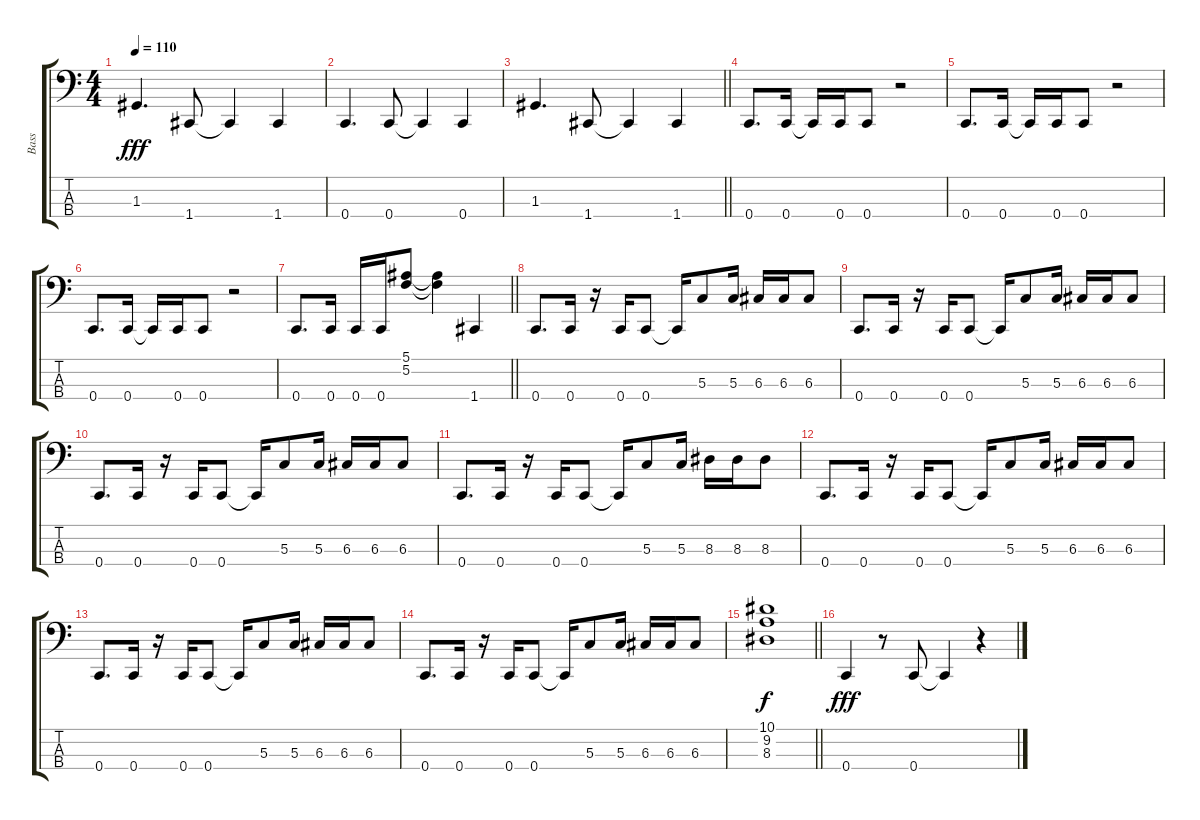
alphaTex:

\track ("Bass" "Bass") {instrument slapbass2}
\staff {score tabs}
\tuning (F2 C2 G1 C1) {hide}
\ts (4 4)
\tempo 110
\clef f4
\ks c
1.3.4{d dy fff} 1.4.8 1.4{t}.4 1.4.4 |
0.4.4{d} 0.4.8 0.4{t}.4 0.4.4 |
\barLineRight lightlight
1.3.4{d} 1.4.8 1.4{t}.4 1.4.4 |
0.4.8{d} 0.4.16 0.4{t}.16 0.4.16 0.4.8 r.2 |
0.4.8{d} 0.4.16 0.4{t}.16 0.4.16 0.4.8 r.2 |
0.4.8{d} 0.4.16 0.4{t}.16 0.4.16 0.4.8 r.2 |
\barLineRight lightlight
0.4.8{d} 0.4.16 0.4.16 0.4.16 (5.1 5.2).8 (5.1{t} 5.2{t}).4 1.4.4 |
0.4.8{d} 0.4.16 r.16 0.4.16 0.4.8 0.4{t}.16 5.3.8 5.3.16 6.3.16 6.3.16 6.3.8 |
0.4.8{d} 0.4.16 r.16 0.4.16 0.4.8 0.4{t}.16 5.3.8 5.3.16 6.3.16 6.3.16 6.3.8 |
0.4.8{d} 0.4.16 r.16 0.4.16 0.4.8 0.4{t}.16 5.3.8 5.3.16 6.3.16 6.3.16 6.3.8 |
0.4.8{d} 0.4.16 r.16 0.4.16 0.4.8 0.4{t}.16 5.3.8 5.3.16 8.3.16 8.3.16 8.3.8 |
0.4.8{d} 0.4.16 r.16 0.4.16 0.4.8 0.4{t}.16 5.3.8 5.3.16 6.3.16 6.3.16 6.3.8 |
0.4.8{d} 0.4.16 r.16 0.4.16 0.4.8 0.4{t}.16 5.3.8 5.3.16 6.3.16 6.3.16 6.3.8 |
0.4.8{d} 0.4.16 r.16 0.4.16 0.4.8 0.4{t}.16 5.3.8 5.3.16 6.3.16 6.3.16 6.3.8 |
\barLineRight lightlight
(10.1 9.2 8.3).1{dy f} |
0.4.4{dy fff} r.8 0.4.8 0.4{t}.4 r.4
